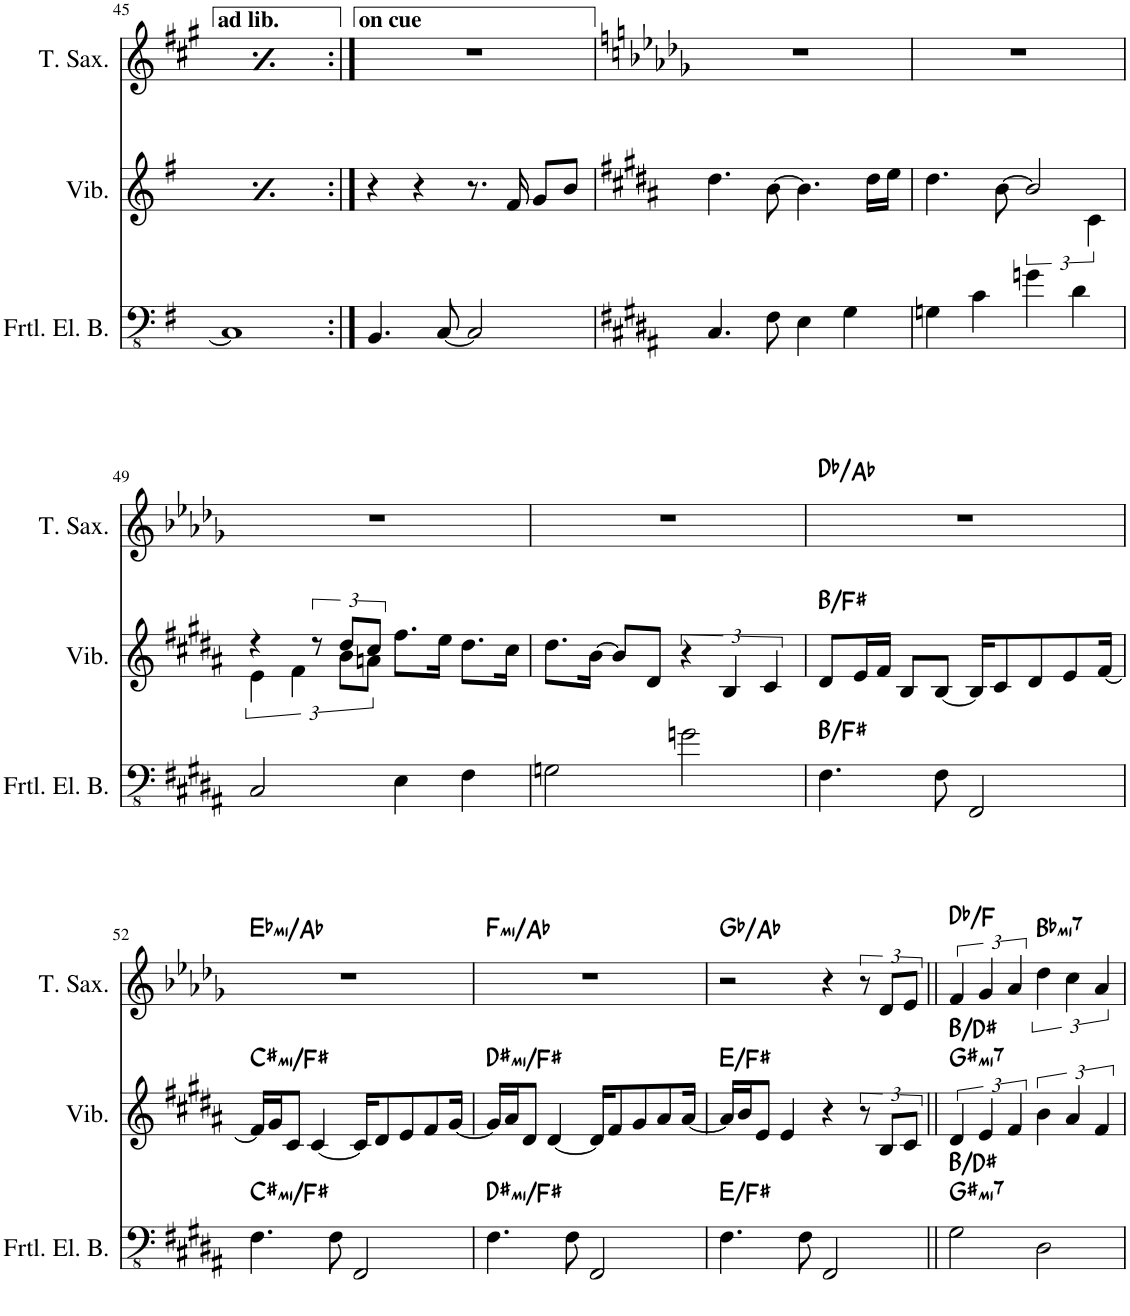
**kern	**harte	**kern	**harte	**kern	**harte
*part3	*part3	*part2	*part2	*part1	*part1
*staff3	*	*staff2	*	*staff1	*
*I"Fretless Electric Bass	*	*I"Vibraphone	*	*I"Tenor Saxophone	*
*I'Frtl. El. B.	*	*I'Vib.	*	*I'T. Sax.	*
!!LO:PB:g=z
*clefFv4	*	*clefG2	*	*clefG2	*
*	*	*	*	*Trd8c14	*
*k[f#]	*	*k[f#]	*	*k[f#c#g#]	*
*M4/4	*	*M4/4	*	*M4/4	*
=45	=45	=45	=45	=45	=45
!	!	!	!LO:H:n=1:kt=mi	!	!
!	!	!	!LO:H:n=2:kt=ma7	!	!LO:H:n=1:kt=mi
!	!	!	!	!	!LO:H:n=2:kt=ma7
1CC]	.	4.cc\	B:min C:maj7(#11)	4.dd\	C#:min D:maj7(#11)
.	.	[8cc\	.	[8dd\	.
.	.	2cc\]	.	2dd\]	.
=46:|!	=46:|!	=46:|!	=46:|!	=46:|!	=46:|!
4.BBB/	.	4r	.	1r	.
.	.	4r	.	.	.
[8CC/	.	.	.	.	.
2CC/]	.	8.r	.	.	.
.	.	16f#/	.	.	.
.	.	8g/L	.	.	.
.	.	8b/J	.	.	.
=47	=47	=47	=47	=47	=47
*k[f#c#g#d#a#]	*	*k[f#c#g#d#a#]	*	*k[b-e-a-d-g-]	*
4.CC#/	.	4.dd#\	.	1r	.
8FF#\	.	[8b\	.	.	.
4EE\	.	4.b\]	.	.	.
4GG#\	.	.	.	.	.
.	.	16dd#\LL	.	.	.
.	.	16ee\JJ	.	.	.
=48	=48	=48	=48	=48	=48
*	*	*^	*	*	*
4GGn\	.	4.dd#\	2ryy	.	1r	.
4C#\	.	.	.	.	.	.
.	.	[8b\	.	.	.	.
4Gn\	.	2b/]	3ryy	.	.	.
4D#\	.	.	.	.	.	.
.	.	.	6c#\	.	.	.
!!LO:LB:g=z
=49	=49	=49	=49	=49	=49	=49
2CC#/	.	4r	6e\	.	1r	.
.	.	.	6f#\	.	.	.
.	.	12r	.	.	.	.
.	.	12dd#/L	12b\L	.	.	.
.	.	12cc#/J	12an\J	.	.	.
4EE\	.	8.ff#\L	2ryy	.	.	.
.	.	16ee\Jk	.	.	.	.
4FF#\	.	8.dd#\L	.	.	.	.
.	.	16cc#\Jk	.	.	.	.
*	*	*v	*v	*	*	*
=50	=50	=50	=50	=50	=50
2GGn\	.	8.dd#\L	.	1r	.
.	.	[16b\Jk	.	.	.
.	.	8b/L]	.	.	.
.	.	8d#/J	.	.	.
2Gn\	.	6r	.	.	.
.	.	6B/	.	.	.
.	.	6c#/	.	.	.
=51	=51	=51	=51	=51	=51
4.FF#\	B:maj/5	8d#/L	B:maj/5	1r	Db:maj/5
.	.	16e/L	.	.	.
.	.	16f#/JJ	.	.	.
.	.	8B/L	.	.	.
8FF#\	.	[8B/J	.	.	.
2FFF#/	.	16B/KL]	.	.	.
.	.	8c#/	.	.	.
.	.	8d#/	.	.	.
.	.	8e/	.	.	.
.	.	[16f#/Jk	.	.	.
!!LO:LB:g=z
=52	=52	=52	=52	=52	=52
!	!LO:H:kt=mi	!	!LO:H:kt=mi	!	!LO:H:kt=mi
4.FF#\	C#:min/4	16f#/LL]	C#:min/4	1r	Eb:min/4
.	.	16g#/J	.	.	.
.	.	8c#/J	.	.	.
.	.	[4c#/	.	.	.
8FF#\	.	.	.	.	.
2FFF#/	.	16c#/KL]	.	.	.
.	.	8d#/	.	.	.
.	.	8e/	.	.	.
.	.	8f#/	.	.	.
.	.	[16g#/Jk	.	.	.
=53	=53	=53	=53	=53	=53
!	!LO:H:kt=mi	!	!LO:H:kt=mi	!	!LO:H:kt=mi
4.FF#\	D#:min/b3	16g#/LL]	D#:min/b3	1r	F:min/b3
.	.	16a#/J	.	.	.
.	.	8d#/J	.	.	.
.	.	[4d#/	.	.	.
8FF#\	.	.	.	.	.
2FFF#/	.	16d#/KL]	.	.	.
.	.	8f#/	.	.	.
.	.	8g#/	.	.	.
.	.	8a#/	.	.	.
.	.	[16a#/Jk	.	.	.
=54	=54	=54	=54	=54	=54
4.FF#\	E:maj/2	16a#/LL]	E:maj/2	2r	Gb:maj/2
.	.	16b/J	.	.	.
.	.	8e/J	.	.	.
.	.	4e/	.	.	.
8FF#\	.	.	.	.	.
2FFF#/	.	4r	.	4r	.
.	.	12r	.	12r	.
.	.	12B/L	.	12d-/L	.
.	.	12c#/J	.	12e-/J	.
=55||	=55||	=55||	=55||	=55||	=55||
!	!LO:H:n=1:kt=mi7	!	!LO:H:n=1:kt=mi7	!	!
2GG#\	G#:min7 B:maj/3	6d#/	G#:min7 B:maj/3	6f/	Db:maj/3
.	.	6e/	.	6g-/	.
.	.	6f#/	.	6a-/	.
!	!	!	!	!	!LO:H:kt=mi7
2DD#\	.	6b\	.	6dd-\	Bb:min7
.	.	6a#/	.	6cc\	.
.	.	6f#/	.	6a-/	.
=	=	=	=	=	=
*-	*-	*-	*-	*-	*-
